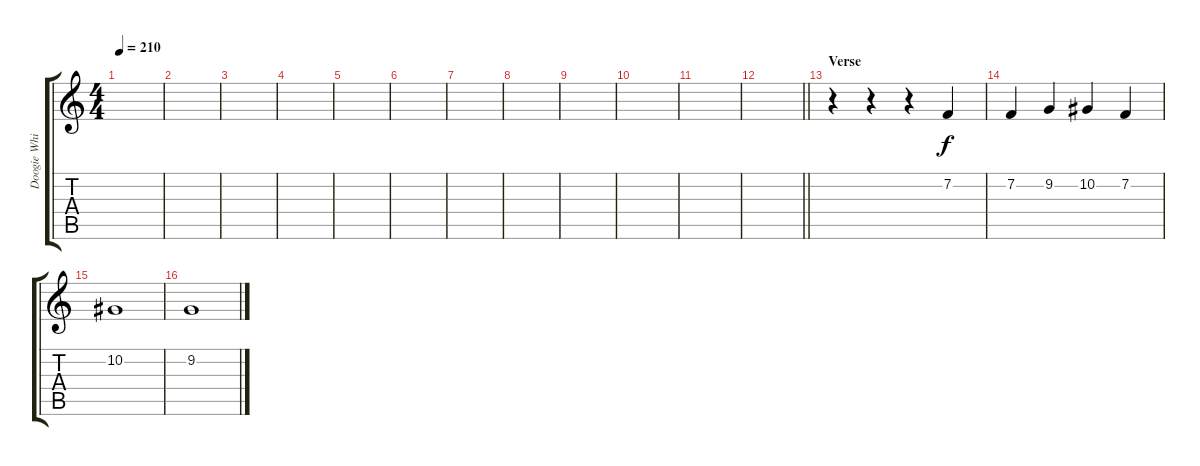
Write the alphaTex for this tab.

\track ("Doogie White" "Doogie Whi") {instrument lead2sawtooth}
\staff {score tabs}
\tuning (Eb4 Bb3 Gb3 Db3 Ab2 Eb2) {hide}
\ts (4 4)
\tempo 210
\clef g2
\ks c
|
|
|
|
|
|
|
|
|
|
|
\barLineRight lightlight
|
\section ("" "Verse")
r.4 r.4 r.4 7.2.4 |
7.2.4 9.2.4 10.2.4 7.2.4 |
10.2.1 |
9.2.1
